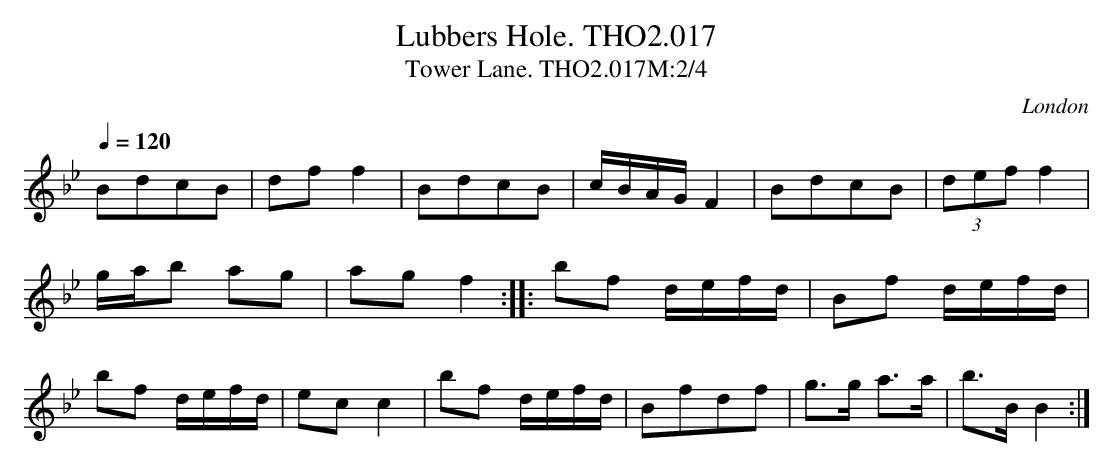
X:1
T:Lubbers Hole. THO2.017
O:London
T:Tower Lane. THO2.017M:2/4
L:1/8
Q:1/4=120
K:Bb
BdcB|df f2|BdcB|c/B/A/G/ F2|BdcB|(3def f2|
g/a/b ag|ag f2::bf d/e/f/d/|Bf d/e/f/d/|
bf d/e/f/d/|ec c2|bf d/e/f/d/|Bfdf|g>g a>a|b>B B2:|
